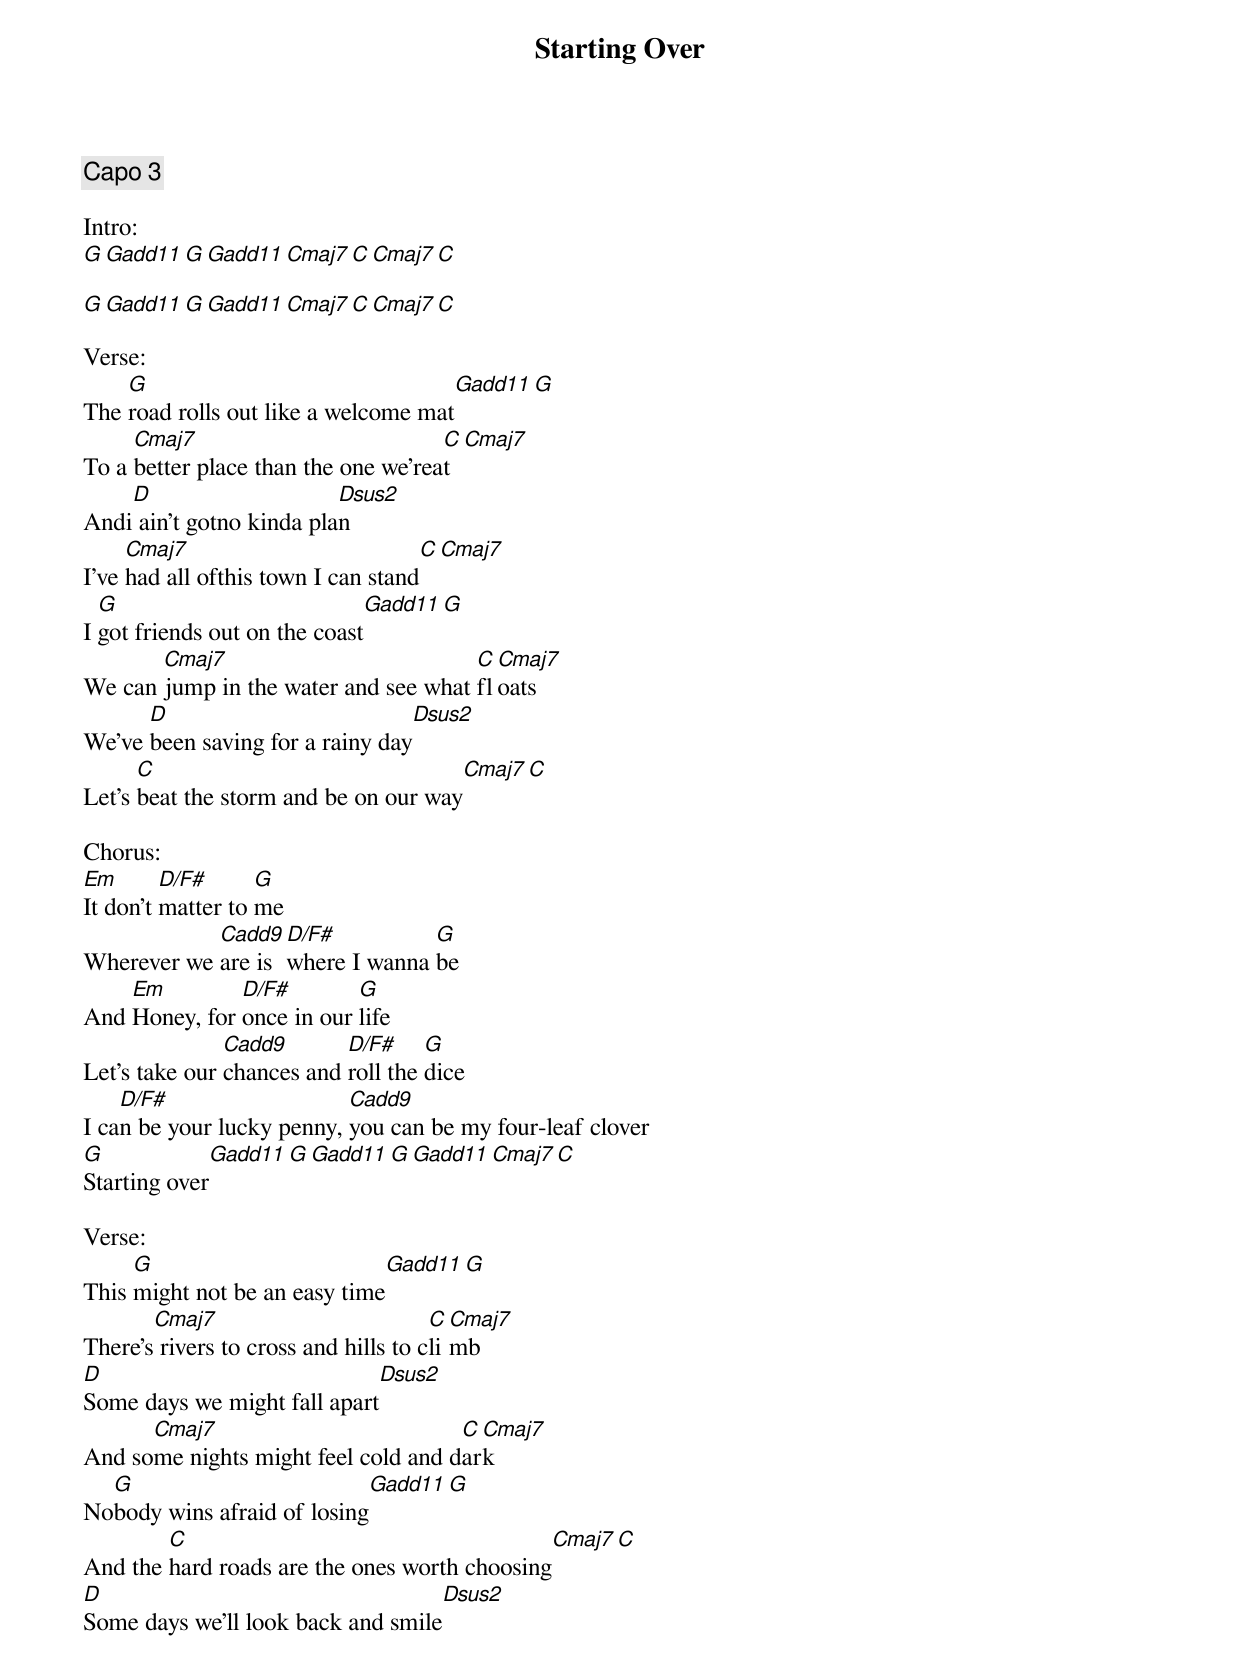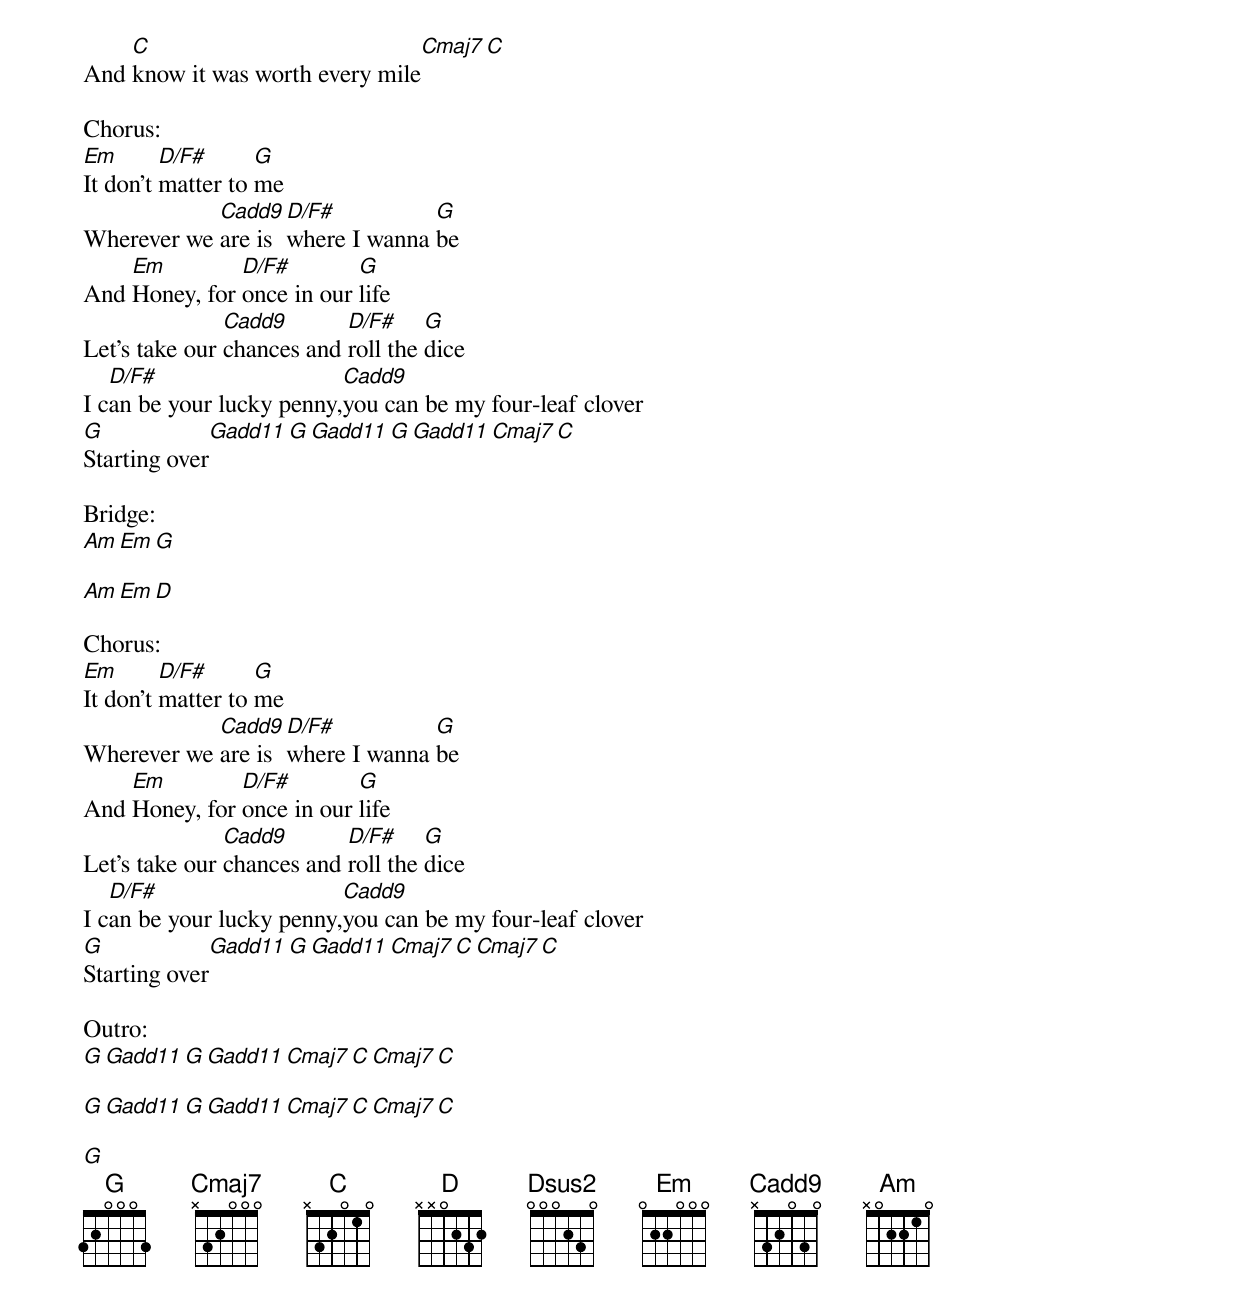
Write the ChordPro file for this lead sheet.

{title:Starting Over}
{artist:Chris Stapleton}
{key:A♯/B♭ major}
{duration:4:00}
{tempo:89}
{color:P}

{comment: Capo 3}

Intro:
[G][Gadd11][G][Gadd11][Cmaj7][C][Cmaj7][C]

[G][Gadd11][G][Gadd11][Cmaj7][C][Cmaj7][C]

Verse:
The [G]road rolls out like a welcome mat[Gadd11][G]
To a [Cmaj7]better place than the one we'rea[C]t[Cmaj7]
Andi[D] ain't gotno kinda pla[Dsus2]n
I've [Cmaj7]had all ofthis town I can stand[C][Cmaj7]
I [G]got friends out on the coast[Gadd11][G]
We can [Cmaj7]jump in the water and see what [C]fl[Cmaj7]oats
We've [D]been saving for a rainy day[Dsus2]
Let's [C]beat the storm and be on our way[Cmaj7][C]

Chorus:
[Em]It don't [D/F#]matter to [G]me
Wherever we [Cadd9]are is [D/F#]where I wanna [G]be
And [Em]Honey, for [D/F#]once in our [G]life
Let's take our [Cadd9]chances and [D/F#]roll the [G]dice
I ca[D/F#]n be your lucky penny, [Cadd9]you can be my four-leaf clover
[G]Starting over[Gadd11][G][Gadd11][G][Gadd11][Cmaj7][C]

Verse:
This [G]might not be an easy time[Gadd11][G]
There's[Cmaj7] rivers to cross and hills to c[C]li[Cmaj7]mb
[D]Some days we might fall apart[Dsus2]
And so[Cmaj7]me nights might feel cold and d[C]ar[Cmaj7]k
No[G]body wins afraid of losing[Gadd11][G]
And the [C]hard roads are the ones worth choosing[Cmaj7][C]
[D]Some days we'll look back and smile[Dsus2]
And [C]know it was worth every mile[Cmaj7][C]

Chorus:
[Em]It don't [D/F#]matter to [G]me
Wherever we [Cadd9]are is [D/F#]where I wanna [G]be
And [Em]Honey, for [D/F#]once in our [G]life
Let's take our [Cadd9]chances and [D/F#]roll the [G]dice
I c[D/F#]an be your lucky penny,[Cadd9]you can be my four-leaf clover
[G]Starting over[Gadd11][G][Gadd11][G][Gadd11][Cmaj7][C]

Bridge:
[Am][Em][G]

[Am][Em][D]

Chorus:
[Em]It don't [D/F#]matter to [G]me
Wherever we [Cadd9]are is [D/F#]where I wanna [G]be
And [Em]Honey, for [D/F#]once in our [G]life
Let's take our [Cadd9]chances and [D/F#]roll the [G]dice
I c[D/F#]an be your lucky penny,[Cadd9]you can be my four-leaf clover
[G]Starting over[Gadd11][G][Gadd11][Cmaj7][C][Cmaj7][C]

Outro:
[G][Gadd11][G][Gadd11][Cmaj7][C][Cmaj7][C]

[G][Gadd11][G][Gadd11][Cmaj7][C][Cmaj7][C]

[G]
